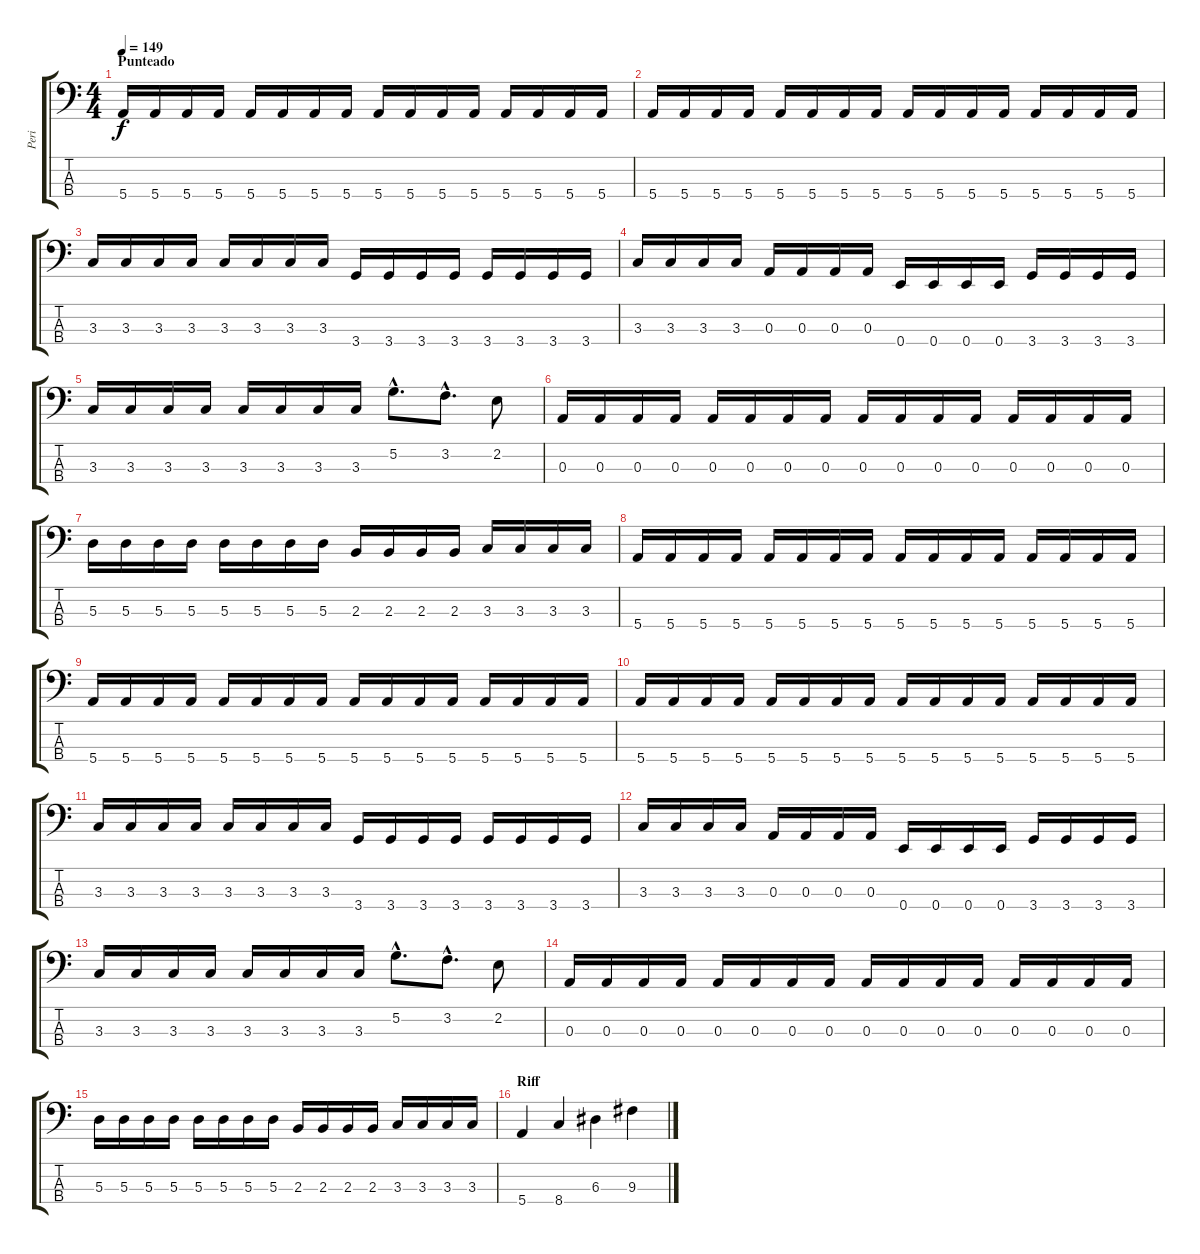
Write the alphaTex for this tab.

\track ("Peri" "Peri") {instrument electricbassfinger}
\staff {score tabs}
\tuning (G2 D2 A1 E1) {hide}
\ts (4 4)
\section ("" "Punteado")
\tempo 149
\clef f4
\ks c
5.4.16{dy f} 5.4.16 5.4.16 5.4.16 5.4.16 5.4.16 5.4.16 5.4.16 5.4.16 5.4.16 5.4.16 5.4.16 5.4.16 5.4.16 5.4.16 5.4.16 |
5.4.16 5.4.16 5.4.16 5.4.16 5.4.16 5.4.16 5.4.16 5.4.16 5.4.16 5.4.16 5.4.16 5.4.16 5.4.16 5.4.16 5.4.16 5.4.16 |
3.3.16 3.3.16 3.3.16 3.3.16 3.3.16 3.3.16 3.3.16 3.3.16 3.4.16 3.4.16 3.4.16 3.4.16 3.4.16 3.4.16 3.4.16 3.4.16 |
3.3.16 3.3.16 3.3.16 3.3.16 0.3.16 0.3.16 0.3.16 0.3.16 0.4.16 0.4.16 0.4.16 0.4.16 3.4.16 3.4.16 3.4.16 3.4.16 |
3.3.16 3.3.16 3.3.16 3.3.16 3.3.16 3.3.16 3.3.16 3.3.16 5.2{hac}.8{d} 3.2{hac}.8{d} 2.2.8 |
0.3.16 0.3.16 0.3.16 0.3.16 0.3.16 0.3.16 0.3.16 0.3.16 0.3.16 0.3.16 0.3.16 0.3.16 0.3.16 0.3.16 0.3.16 0.3.16 |
5.3.16 5.3.16 5.3.16 5.3.16 5.3.16 5.3.16 5.3.16 5.3.16 2.3.16 2.3.16 2.3.16 2.3.16 3.3.16 3.3.16 3.3.16 3.3.16 |
5.4.16 5.4.16 5.4.16 5.4.16 5.4.16 5.4.16 5.4.16 5.4.16 5.4.16 5.4.16 5.4.16 5.4.16 5.4.16 5.4.16 5.4.16 5.4.16 |
5.4.16 5.4.16 5.4.16 5.4.16 5.4.16 5.4.16 5.4.16 5.4.16 5.4.16 5.4.16 5.4.16 5.4.16 5.4.16 5.4.16 5.4.16 5.4.16 |
5.4.16 5.4.16 5.4.16 5.4.16 5.4.16 5.4.16 5.4.16 5.4.16 5.4.16 5.4.16 5.4.16 5.4.16 5.4.16 5.4.16 5.4.16 5.4.16 |
3.3.16 3.3.16 3.3.16 3.3.16 3.3.16 3.3.16 3.3.16 3.3.16 3.4.16 3.4.16 3.4.16 3.4.16 3.4.16 3.4.16 3.4.16 3.4.16 |
3.3.16 3.3.16 3.3.16 3.3.16 0.3.16 0.3.16 0.3.16 0.3.16 0.4.16 0.4.16 0.4.16 0.4.16 3.4.16 3.4.16 3.4.16 3.4.16 |
3.3.16 3.3.16 3.3.16 3.3.16 3.3.16 3.3.16 3.3.16 3.3.16 5.2{hac}.8{d} 3.2{hac}.8{d} 2.2.8 |
0.3.16 0.3.16 0.3.16 0.3.16 0.3.16 0.3.16 0.3.16 0.3.16 0.3.16 0.3.16 0.3.16 0.3.16 0.3.16 0.3.16 0.3.16 0.3.16 |
5.3.16 5.3.16 5.3.16 5.3.16 5.3.16 5.3.16 5.3.16 5.3.16 2.3.16 2.3.16 2.3.16 2.3.16 3.3.16 3.3.16 3.3.16 3.3.16 |
\section ("" "Riff")
5.4.4 8.4.4 6.3.4 9.3.4
